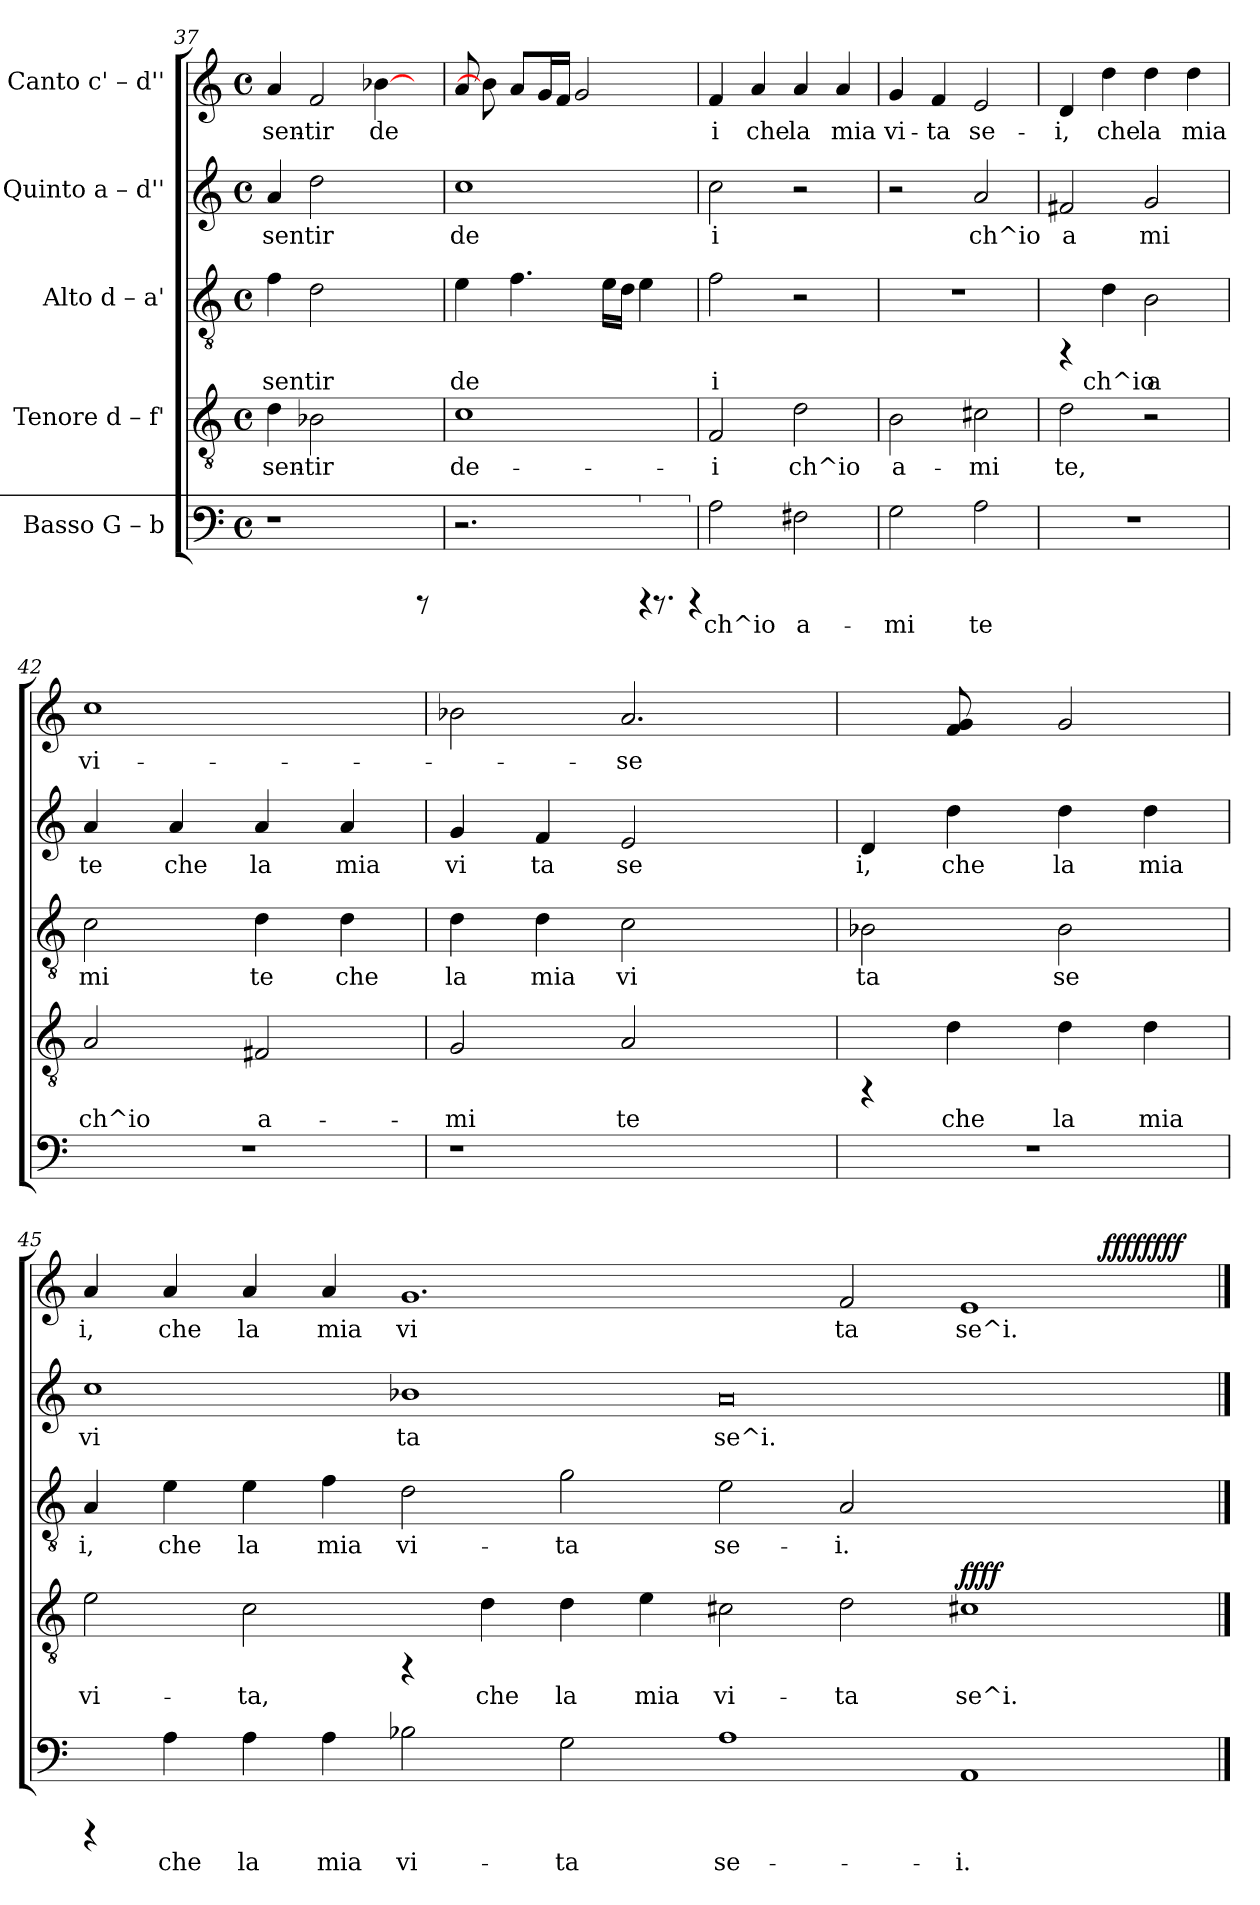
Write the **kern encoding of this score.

**kern	**text	**kern	**text	**dynam	**kern	**text	**kern	**text	**kern	**text	**dynam
*part5	*part5	*part4	*part4	*part4	*part3	*part3	*part2	*part2	*part1	*part1	*part1
*staff5	*staff5	*staff4	*staff4	*staff4	*staff3	*staff3	*staff2	*staff2	*staff1	*staff1	*staff1
*I"Basso  G – b	*	*I"Tenore  d – f'	*	*	*I"Alto  d – a'	*	*I"Quinto  a – d''	*	*I"Canto  c' – d''	*	*
*clefF4	*	*clefGv2	*	*	*clefGv2	*	*clefG2	*	*clefG2	*	*
*k[]	*	*k[]	*	*	*k[]	*	*k[]	*	*k[]	*	*
*C:	*	*C:	*	*	*C:	*	*C:	*	*C:	*	*
*M4/4	*	*M4/4	*	*	*M4/4	*	*M4/4	*	*M4/4	*	*
*met(c)	*	*met(c)	*	*	*met(c)	*	*met(c)	*	*met(c)	*	*
=37	=37	=37	=37	=37	=37	=37	=37	=37	=37	=37	=37
!	!	!	!LO:LY:b:rj	!	!	!LO:LY:b:rj	!	!LO:LY:b:rj	!	!LO:LY:b:rj	!
1r	.	4d\	-sen-	.	4f\	sen	4a/	sen	4a/	-sen-	.
!	!	!	!LO:LY:b:rj	!	!	!LO:LY:b:rj	!	!LO:LY:b:rj	!	!LO:LY:b:rj	!
.	.	2B-X\	-tir	.	2d\	tir	2dd\	tir	2f/	-tir	.
!	!	!	!	!	!	!	!	!	!	!LO:LY:b:rj	!
.	.	4.ryy	.	.	4.ryy	.	4.ryy	.	[4b-X\	de-	.
8rCCC	.	.	.	.	.	.	.	.	8ryy	.	.
=38	=38	=38	=38	=38	=38	=38	=38	=38	=38	=38	=38
!	!	!	!LO:LY:b:rj	!	!	!LO:LY:b:rj	!	!LO:LY:b:rj	!	!LO:LY:b:rj	!
2.r	.	1c	de-	.	4e\	de	1cc	de	8a/	--	.
.	.	.	.	.	.	.	.	.	8b-\]	.	.
!	!	!	!	!	!	!LO:LY:b:rj	!	!	!	!LO:LY:b:rj	!
.	.	.	.	.	4.f\	.	.	.	8a/L	--	.
!	!	!	!	!	!	!	!	!	!	!LO:LY:b:rj	!
.	.	.	.	.	.	.	.	.	16g/	--	.
!	!	!	!	!	!	!	!	!	!	!LO:LY:b:rj	!
.	.	.	.	.	.	.	.	.	16f/J	--	.
!	!	!	!	!	!	!	!	!	!	!LO:LY:b:rj	!
.	.	.	.	.	.	.	.	.	2g/	--	.
!	!	!	!	!	!	!LO:LY:b:rj	!	!	!	!	!
.	.	.	.	.	16e\L	.	.	.	.	.	.
!	!	!	!	!	!	!LO:LY:b:rj	!	!	!	!	!
.	.	.	.	.	16d\J	.	.	.	.	.	.
!LO:N:vis=16	!	!	!	!	!	!LO:LY:b:rj	!	!	!	!	!
24rCCC	.	.	.	.	4e\	.	.	.	.	.	.
8.rCCC	.	.	.	.	.	.	.	.	.	.	.
!LO:N:vis=32	!	!	!	!	!	!	!	!	!	!	!
48rCCC	.	.	.	.	.	.	.	.	.	.	.
=39	=39	=39	=39	=39	=39	=39	=39	=39	=39	=39	=39
!	!LO:LY:b:cj	!	!LO:LY:b:rj	!	!	!LO:LY:b:rj	!	!LO:LY:b:rj	!	!LO:LY:b:rj	!
2A\	ch^io	2F/	-i	.	2f\	i	2cc\	i	4f/	-i	.
!	!	!	!	!	!	!	!	!	!	!LO:LY:b:rj	!
.	.	.	.	.	.	.	.	.	4a/	che	.
!	!LO:LY:b:cj	!	!LO:LY:b:rj	!	!	!	!	!	!	!LO:LY:b:rj	!
2F#X\	a-	2d\	ch^io	.	2r	.	2r	.	4a/	la	.
!	!	!	!	!	!	!	!	!	!	!LO:LY:b:rj	!
.	.	.	.	.	.	.	.	.	4a/	mia	.
!!LO:LB:g=z
=40	=40	=40	=40	=40	=40	=40	=40	=40	=40	=40	=40
!	!LO:LY:b:cj	!	!LO:LY:b:rj	!	!	!	!	!	!	!LO:LY:b:rj	!
2G\	-mi	2B\	a-	.	1r	.	2r	.	4g/	vi-	.
!	!	!	!	!	!	!	!	!	!	!LO:LY:b:rj	!
.	.	.	.	.	.	.	.	.	4f/	-ta	.
!	!LO:LY:b:cj	!	!LO:LY:b:rj	!	!	!	!	!LO:LY:b:rj	!	!LO:LY:b:rj	!
2A\	te	2c#X\	-mi	.	.	.	2a/	ch^io	2e/	se-	.
=41	=41	=41	=41	=41	=41	=41	=41	=41	=41	=41	=41
!	!	!	!LO:LY:b:rj	!	!	!	!	!LO:LY:b:rj	!	!LO:LY:b:rj	!
1r	.	2d\	te,	.	4rFF	.	2f#X/	a	4d/	-i,	.
!	!	!	!	!	!	!LO:LY:b:rj	!	!	!	!LO:LY:b:rj	!
.	.	.	.	.	4d\	ch^io	.	.	4dd\	che	.
!	!	!	!	!	!	!LO:LY:b:rj	!	!LO:LY:b:rj	!	!LO:LY:b:rj	!
.	.	2r	.	.	2B\	a	2g/	mi	4dd\	la	.
!	!	!	!	!	!	!	!	!	!	!LO:LY:b:rj	!
.	.	.	.	.	.	.	.	.	4dd\	mia	.
=42	=42	=42	=42	=42	=42	=42	=42	=42	=42	=42	=42
!	!	!	!LO:LY:b:rj	!	!	!LO:LY:b:rj	!	!LO:LY:b:rj	!	!LO:LY:b:rj	!
1r	.	2A/	ch^io	.	2c\	mi	4a/	te	1cc	vi-	.
!	!	!	!	!	!	!	!	!LO:LY:b:rj	!	!	!
.	.	.	.	.	.	.	4a/	che	.	.	.
!	!	!	!LO:LY:b:rj	!	!	!LO:LY:b:rj	!	!LO:LY:b:rj	!	!	!
.	.	2F#X/	a-	.	4d\	te	4a/	la	.	.	.
!	!	!	!	!	!	!LO:LY:b:rj	!	!LO:LY:b:rj	!	!	!
.	.	.	.	.	4d\	che	4a/	mia	.	.	.
=43	=43	=43	=43	=43	=43	=43	=43	=43	=43	=43	=43
!	!	!	!LO:LY:b:rj	!	!	!LO:LY:b:rj	!	!LO:LY:b:rj	!	!	!
1r	.	2G/	-mi	.	4d\	la	4g/	vi	2b-X\	.	.
!	!	!	!	!	!	!LO:LY:b:rj	!	!LO:LY:b:rj	!	!	!
.	.	.	.	.	4d\	mia	4f/	ta	.	.	.
!	!	!	!LO:LY:b:rj	!	!	!LO:LY:b:rj	!	!LO:LY:b:rj	!	!LO:LY:b:rj	!
.	.	2A/	te	.	2c\	vi	2e/	se	2.a/	-se-	.
4ryy	.	4ryy	.	.	4ryy	.	4ryy	.	.	.	.
=44	=44	=44	=44	=44	=44	=44	=44	=44	=44	=44	=44
!	!	!	!	!	!	!LO:LY:b:rj	!	!LO:LY:b:rj	!	!	!
1r	.	4rFF	.	.	2B-X\	ta	4d/	i,	4ryy	.	.
!	!	!	!LO:LY:b:rj	!	!	!	!	!LO:LY:b:rj	!	!LO:LY:b:rj	!
.	.	4d\	che	.	.	.	4dd\	che	8g/ 8f/	--	.
.	.	.	.	.	.	.	.	.	8ryy	.	.
!	!	!	!LO:LY:b:rj	!	!	!LO:LY:b:rj	!	!LO:LY:b:rj	!	!LO:LY:b:rj	!
.	.	4d\	la	.	2B-\	se	4dd\	la	2g/	--	.
!	!	!	!LO:LY:b:rj	!	!	!	!	!LO:LY:b:rj	!	!	!
.	.	4d\	mia	.	.	.	4dd\	mia	.	.	.
!!LO:PB:g=z
=45	=45	=45	=45	=45	=45	=45	=45	=45	=45	=45	=45
!	!	!	!LO:LY:b:rj	!	!	!LO:LY:b:rj	!	!LO:LY:b:rj	!	!LO:LY:b:rj	!
*	*	*	*	*	*	*	*	*	*^	*	*
4rCCC	.	2e\	vi-	.	4A/	i,	1cc	vi	4a/	1ryy	-i,	.
!	!LO:LY:b:cj	!	!	!	!	!LO:LY:b:rj	!	!	!	!	!LO:LY:b:rj	!
4A\	che	.	.	.	4e\	che	.	.	4a/	.	che	.
!	!LO:LY:b:cj	!	!LO:LY:b:rj	!	!	!LO:LY:b:rj	!	!	!	!	!LO:LY:b:rj	!
4A\	la	2c\	-ta,	.	4e\	la	.	.	4a/	.	la	.
!	!LO:LY:b:cj	!	!	!	!	!LO:LY:b:rj	!	!	!	!	!LO:LY:b:rj	!
4A\	mia	.	.	.	4f\	mia	.	.	4a/	.	mia	.
!	!LO:LY:b:cj	!	!	!	!	!LO:LY:b:rj	!	!LO:LY:b:rj	!	!	!LO:LY:b:rj	!
2B-X\	vi-	4rFF	.	.	2d\	vi-	1b-X	ta	1.g	1ryy	vi	.
!	!	!	!LO:LY:b:rj	!	!	!	!	!	!	!	!	!
.	.	4d\	che	.	.	.	.	.	.	.	.	.
!	!LO:LY:b:cj	!	!LO:LY:b:rj	!	!	!LO:LY:b:rj	!	!	!	!	!	!
2G\	-ta	4d\	la	.	2g\	-ta	.	.	.	.	.	.
!	!	!	!LO:LY:b:rj	!	!	!	!	!	!	!	!	!
.	.	4e\	mia	.	.	.	.	.	.	.	.	.
!	!LO:LY:b:cj	!	!LO:LY:b:rj	!	!	!LO:LY:b:rj	!	!LO:LY:b:rj	!	!	!	!
1A	se-	2c#X\	vi-	.	2e\	se-	0a	se^i.	.	1ryy	.	.
!	!	!	!LO:LY:b:rj	!	!	!LO:LY:b:rj	!	!	!	!	!LO:LY:b:rj	!
.	.	2d\	-ta	.	2A/	-i.	.	.	2f/	.	ta	.
!	!LO:LY:b:cj	!	!LO:LY:b:rj	!LO:DY:a	!	!	!	!	!	!	!LO:LY:b:rj	!
1AA	-i.	1c#X	se^i.-	ffff	1ryy	.	.	.	1e	2ryy	se^i.	.
.	.	.	.	.	.	.	.	.	.	32ryy	.	.
!	!	!	!	!	!	!	!	!	!	!	!	!LO:DY:b
!	!	!	!	!	!	!	!	!	!	!	!	!LO:DY:n=1:b
.	.	.	.	.	.	.	.	.	.	4...ryy	.	ffff ffff
*	*	*	*	*	*	*	*	*	*v	*v	*	*
==	==	==	==	==	==	==	==	==	==	==	==
*-	*-	*-	*-	*-	*-	*-	*-	*-	*-	*-	*-
